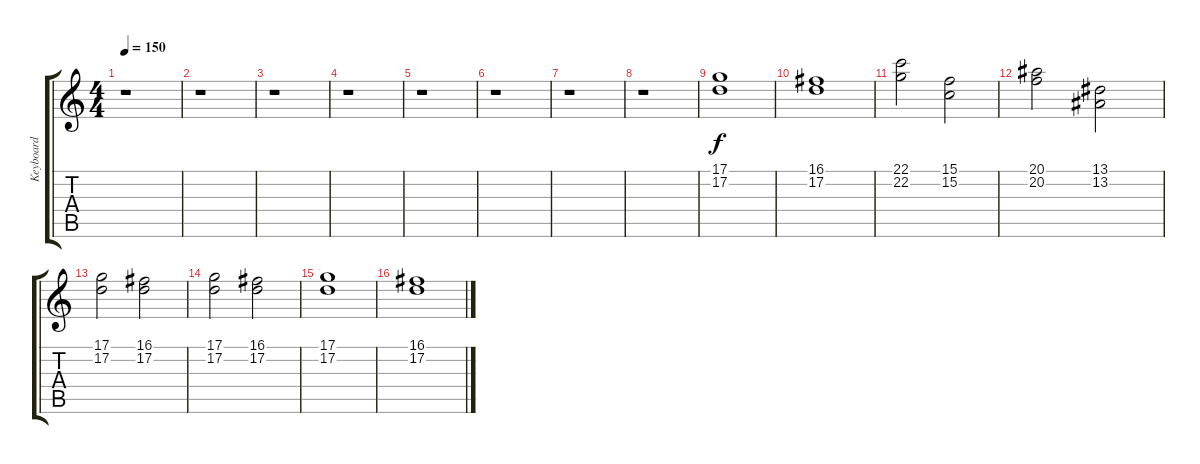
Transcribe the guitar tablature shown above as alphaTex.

\track ("Keyboard" "Keyboard") {instrument stringensemble1}
\staff {score tabs}
\tuning (D4 A3 F3 C3 G2 D2) {hide}
\ts (4 4)
\tempo 150
\clef g2
\ks c
r.1{dy f} |
r.1 |
r.1 |
r.1 |
r.1 |
r.1 |
r.1 |
r.1 |
(17.1 17.2).1{instrument churchorgan} |
(16.1 17.2).1 |
(22.1 22.2).2 (15.1 15.2).2 |
(20.1 20.2).2 (13.1 13.2).2 |
(17.1 17.2).2 (16.1 17.2).2 |
(17.1 17.2).2 (16.1 17.2).2 |
(17.1 17.2).1 |
(16.1 17.2).1
